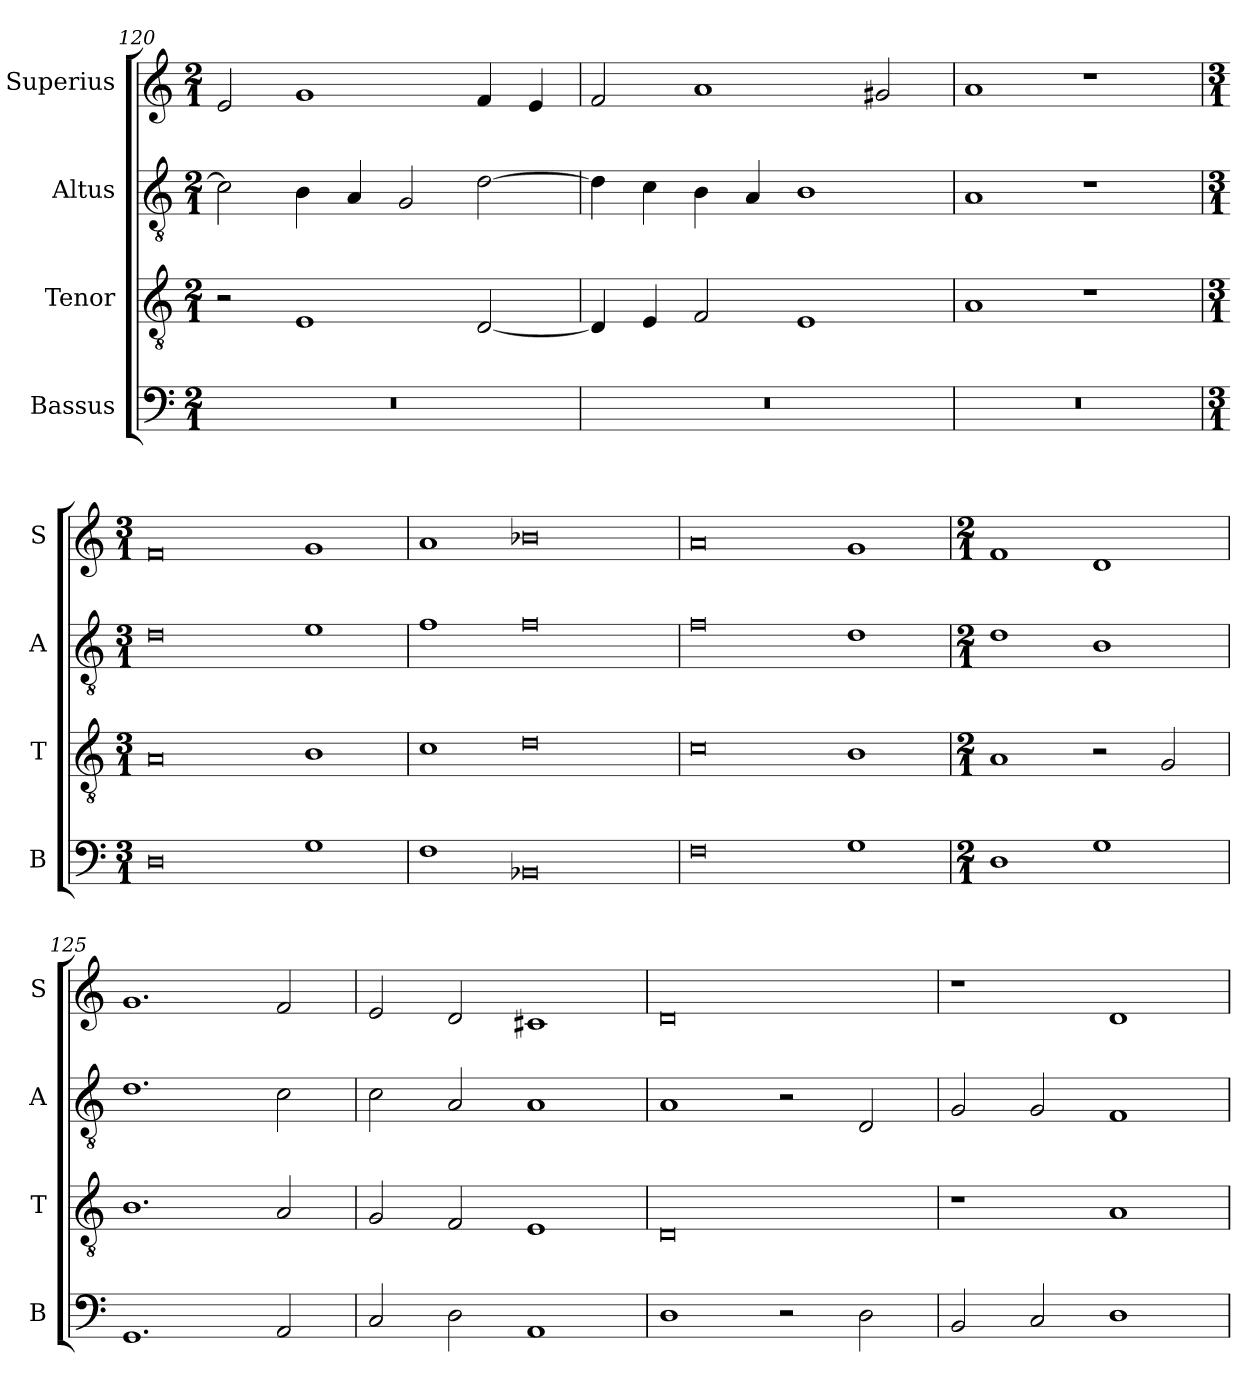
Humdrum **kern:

**kern	**kern	**kern	**kern
*part4	*part3	*part2	*part1
*staff4	*staff3	*staff2	*staff1
*I"Bassus	*I"Tenor	*I"Altus	*I"Superius
*I'B	*I'T	*I'A	*I'S
*clefF4	*clefGv2	*clefGv2	*clefG2
*k[]	*k[]	*k[]	*k[]
*C:	*C:	*C:	*C:
*M2/1	*M2/1	*M2/1	*M2/1
=120	=120	=120	=120
0r	2r	2c]	2e
.	1E	4B	1g
.	.	4A	.
.	.	2G	.
.	[2D	[2d	4f
.	.	.	4e
=121	=121	=121	=121
0r	4D]	4d]	2f
.	4E	4c	.
.	2F	4B	1a
.	.	4A	.
.	1E	1B	.
.	.	.	2g#X
=122	=122	=122	=122
0r	1A	1A	1a
.	1r	1r	1r
=	=	=	=
*M3/1	*M3/1	*M3/1	*M3/1
0D	0A	0d	0f
1G	1B	1e	1g
=123	=123	=123	=123
1F	1c	1f	1a
0BB-X	0d	0f	0b-X
=124	=124	=124	=124
0F	0c	0f	0a
1G	1B	1d	1g
=	=	=	=
*M2/1	*M2/1	*M2/1	*M2/1
1D	1A	1d	1f
1G	2r	1B	1d
.	2G	.	.
=125	=125	=125	=125
1.GG	1.B	1.d	1.g
2AA	2A	2c	2f
=126	=126	=126	=126
2C	2G	2c	2e
2D	2F	2A	2d
1AA	1E	1A	1c#X
=127	=127	=127	=127
1D	0D	1A	0d
2r	.	2r	.
2D	.	2D	.
=128	=128	=128	=128
2BB	1r	2G	1r
2C	.	2G	.
1D	1A	1F	1d
=	=	=	=
*-	*-	*-	*-
